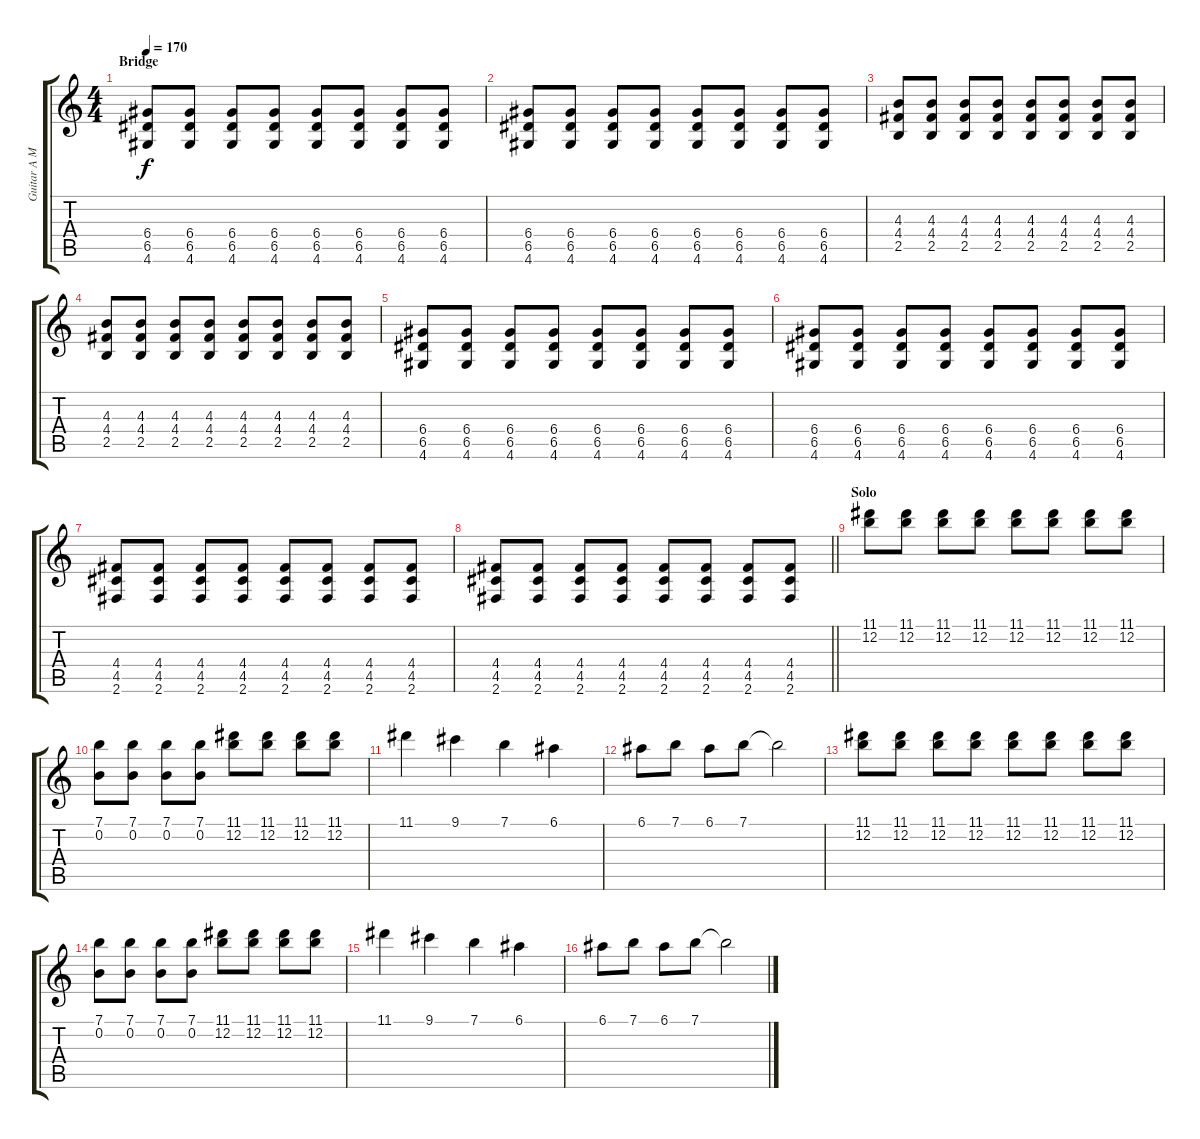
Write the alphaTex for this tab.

\track ("Guitar A Mathias Farm" "Guitar A M") {instrument distortionguitar}
\staff {score tabs}
\tuning (E4 B3 G3 D3 A2 E2) {hide}
\ts (4 4)
\section ("" "Bridge")
\tempo 170
\clef g2
\ks c
(6.4 6.5 4.6).8{dy f} (6.4 6.5 4.6).8 (6.4 6.5 4.6).8 (6.4 6.5 4.6).8 (6.4 6.5 4.6).8 (6.4 6.5 4.6).8 (6.4 6.5 4.6).8 (6.4 6.5 4.6).8 |
(6.4 6.5 4.6).8 (6.4 6.5 4.6).8 (6.4 6.5 4.6).8 (6.4 6.5 4.6).8 (6.4 6.5 4.6).8 (6.4 6.5 4.6).8 (6.4 6.5 4.6).8 (6.4 6.5 4.6).8 |
(4.3 4.4 2.5).8 (4.3 4.4 2.5).8 (4.3 4.4 2.5).8 (4.3 4.4 2.5).8 (4.3 4.4 2.5).8 (4.3 4.4 2.5).8 (4.3 4.4 2.5).8 (4.3 4.4 2.5).8 |
(4.3 4.4 2.5).8 (4.3 4.4 2.5).8 (4.3 4.4 2.5).8 (4.3 4.4 2.5).8 (4.3 4.4 2.5).8 (4.3 4.4 2.5).8 (4.3 4.4 2.5).8 (4.3 4.4 2.5).8 |
(6.4 6.5 4.6).8 (6.4 6.5 4.6).8 (6.4 6.5 4.6).8 (6.4 6.5 4.6).8 (6.4 6.5 4.6).8 (6.4 6.5 4.6).8 (6.4 6.5 4.6).8 (6.4 6.5 4.6).8 |
(6.4 6.5 4.6).8 (6.4 6.5 4.6).8 (6.4 6.5 4.6).8 (6.4 6.5 4.6).8 (6.4 6.5 4.6).8 (6.4 6.5 4.6).8 (6.4 6.5 4.6).8 (6.4 6.5 4.6).8 |
(4.4 4.5 2.6).8 (4.4 4.5 2.6).8 (4.4 4.5 2.6).8 (4.4 4.5 2.6).8 (4.4 4.5 2.6).8 (4.4 4.5 2.6).8 (4.4 4.5 2.6).8 (4.4 4.5 2.6).8 |
\barLineRight lightlight
(4.4 4.5 2.6).8 (4.4 4.5 2.6).8 (4.4 4.5 2.6).8 (4.4 4.5 2.6).8 (4.4 4.5 2.6).8 (4.4 4.5 2.6).8 (4.4 4.5 2.6).8 (4.4 4.5 2.6).8 |
\section ("" "Solo")
(11.1 12.2).8 (11.1 12.2).8 (11.1 12.2).8 (11.1 12.2).8 (11.1 12.2).8 (11.1 12.2).8 (11.1 12.2).8 (11.1 12.2).8 |
(7.1 0.2).8 (7.1 0.2).8 (7.1 0.2).8 (7.1 0.2).8 (11.1 12.2).8 (11.1 12.2).8 (11.1 12.2).8 (11.1 12.2).8 |
11.1.4 9.1.4 7.1.4 6.1.4 |
6.1.8 7.1.8 6.1.8 7.1.8 7.1{t}.2 |
(11.1 12.2).8 (11.1 12.2).8 (11.1 12.2).8 (11.1 12.2).8 (11.1 12.2).8 (11.1 12.2).8 (11.1 12.2).8 (11.1 12.2).8 |
(7.1 0.2).8 (7.1 0.2).8 (7.1 0.2).8 (7.1 0.2).8 (11.1 12.2).8 (11.1 12.2).8 (11.1 12.2).8 (11.1 12.2).8 |
11.1.4 9.1.4 7.1.4 6.1.4 |
6.1.8 7.1.8 6.1.8 7.1.8 7.1{t}.2
